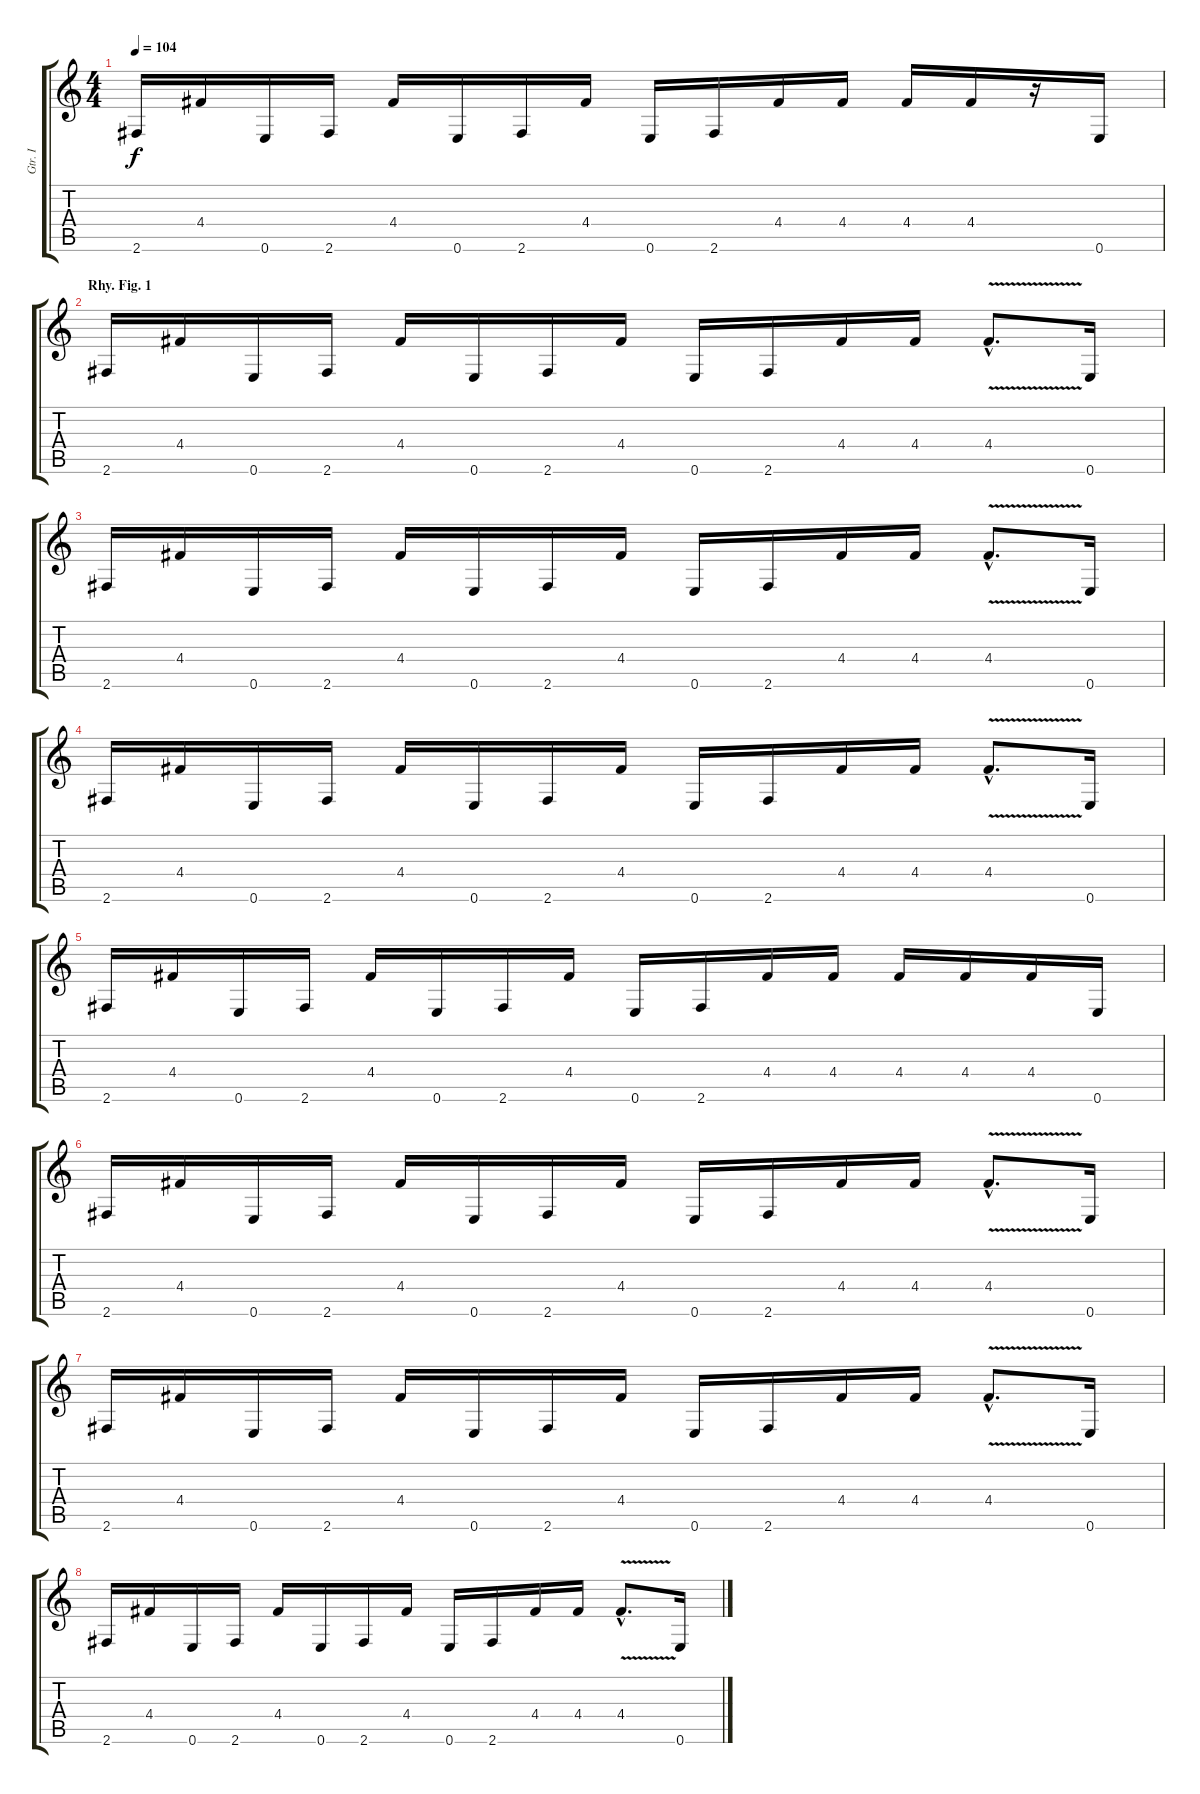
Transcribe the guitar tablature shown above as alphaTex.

\track ("Gtr. I" "Gtr. I") {instrument overdrivenguitar}
\staff {score tabs}
\tuning (E4 B3 G3 D3 A2 E2) {hide}
\ts (4 4)
\tempo 104
\clef g2
\ks c
2.6.16{dy f} 4.4.16 0.6.16 2.6.16 4.4.16 0.6.16 2.6.16 4.4.16 0.6.16 2.6.16 4.4.16 4.4.16 4.4.16 4.4.16 r.16 0.6.16 |
\section ("" "Rhy. Fig. 1")
2.6.16 4.4.16 0.6.16 2.6.16 4.4.16 0.6.16 2.6.16 4.4.16 0.6.16 2.6.16 4.4.16 4.4.16 4.4{v hac}.8{d} 0.6.16 |
2.6.16 4.4.16 0.6.16 2.6.16 4.4.16 0.6.16 2.6.16 4.4.16 0.6.16 2.6.16 4.4.16 4.4.16 4.4{v hac}.8{d} 0.6.16 |
2.6.16 4.4.16 0.6.16 2.6.16 4.4.16 0.6.16 2.6.16 4.4.16 0.6.16 2.6.16 4.4.16 4.4.16 4.4{v hac}.8{d} 0.6.16 |
2.6.16 4.4.16 0.6.16 2.6.16 4.4.16 0.6.16 2.6.16 4.4.16 0.6.16 2.6.16 4.4.16 4.4.16 4.4.16 4.4.16 4.4.16 0.6.16 |
2.6.16 4.4.16 0.6.16 2.6.16 4.4.16 0.6.16 2.6.16 4.4.16 0.6.16 2.6.16 4.4.16 4.4.16 4.4{v hac}.8{d} 0.6.16 |
2.6.16 4.4.16 0.6.16 2.6.16 4.4.16 0.6.16 2.6.16 4.4.16 0.6.16 2.6.16 4.4.16 4.4.16 4.4{v hac}.8{d} 0.6.16 |
2.6.16 4.4.16 0.6.16 2.6.16 4.4.16 0.6.16 2.6.16 4.4.16 0.6.16 2.6.16 4.4.16 4.4.16 4.4{v hac}.8{d} 0.6.16
